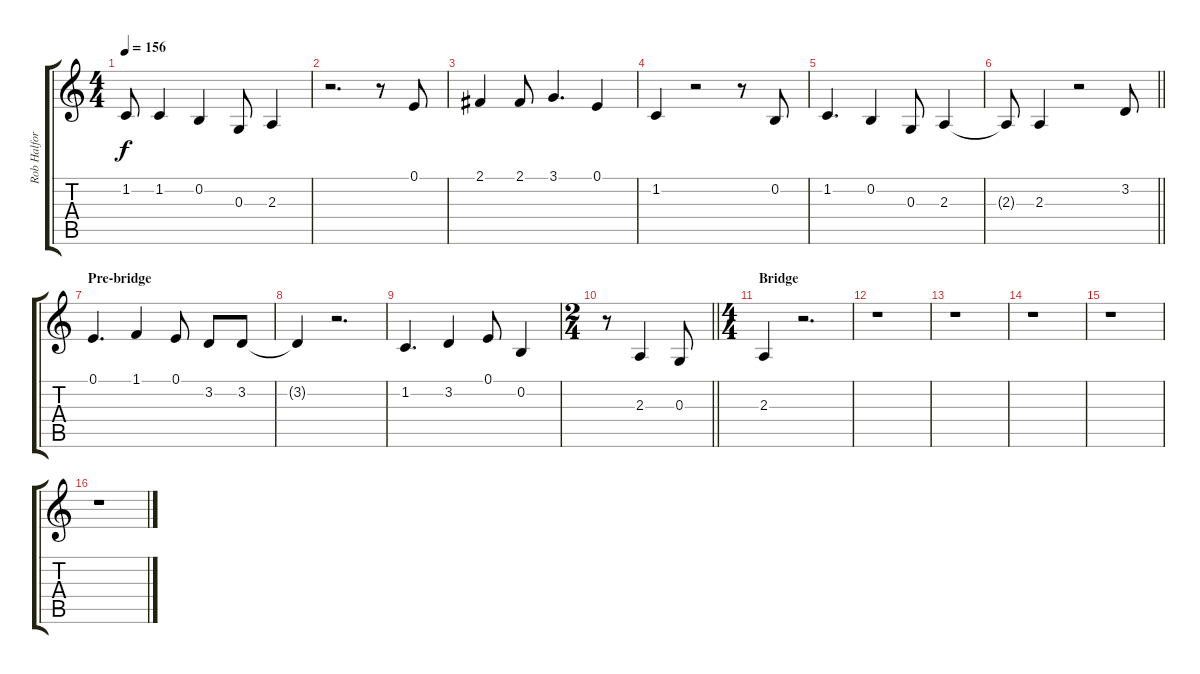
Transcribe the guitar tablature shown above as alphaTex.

\track ("Rob Halford" "Rob Halfor") {instrument bassoon}
\staff {score tabs}
\tuning (E4 B3 G3 D3 A2 E2) {hide}
\ts (4 4)
\tempo 156
\clef g2
\ks c
1.2.8{dy f} 1.2.4 0.2.4 0.3.8 2.3.4 |
r.2{d} r.8 0.1.8 |
2.1.4 2.1.8 3.1.4{d} 0.1.4 |
1.2.4 r.2 r.8 0.2.8 |
1.2.4{d} 0.2.4 0.3.8 2.3.4 |
\barLineRight lightlight
2.3{t}.8 2.3.4 r.2 3.2.8 |
\section ("" "Pre-bridge")
0.1.4{d} 1.1.4 0.1.8 3.2.8 3.2.8 |
3.2{t}.4 r.2{d} |
1.2.4{d} 3.2.4 0.1.8 0.2.4 |
\ts (2 4)
\barLineRight lightlight
r.8 2.3.4 0.3.8 |
\ts (4 4)
\section ("" "Bridge")
2.3.4 r.2{d} |
r.1 |
r.1 |
r.1 |
r.1 |
r.1
